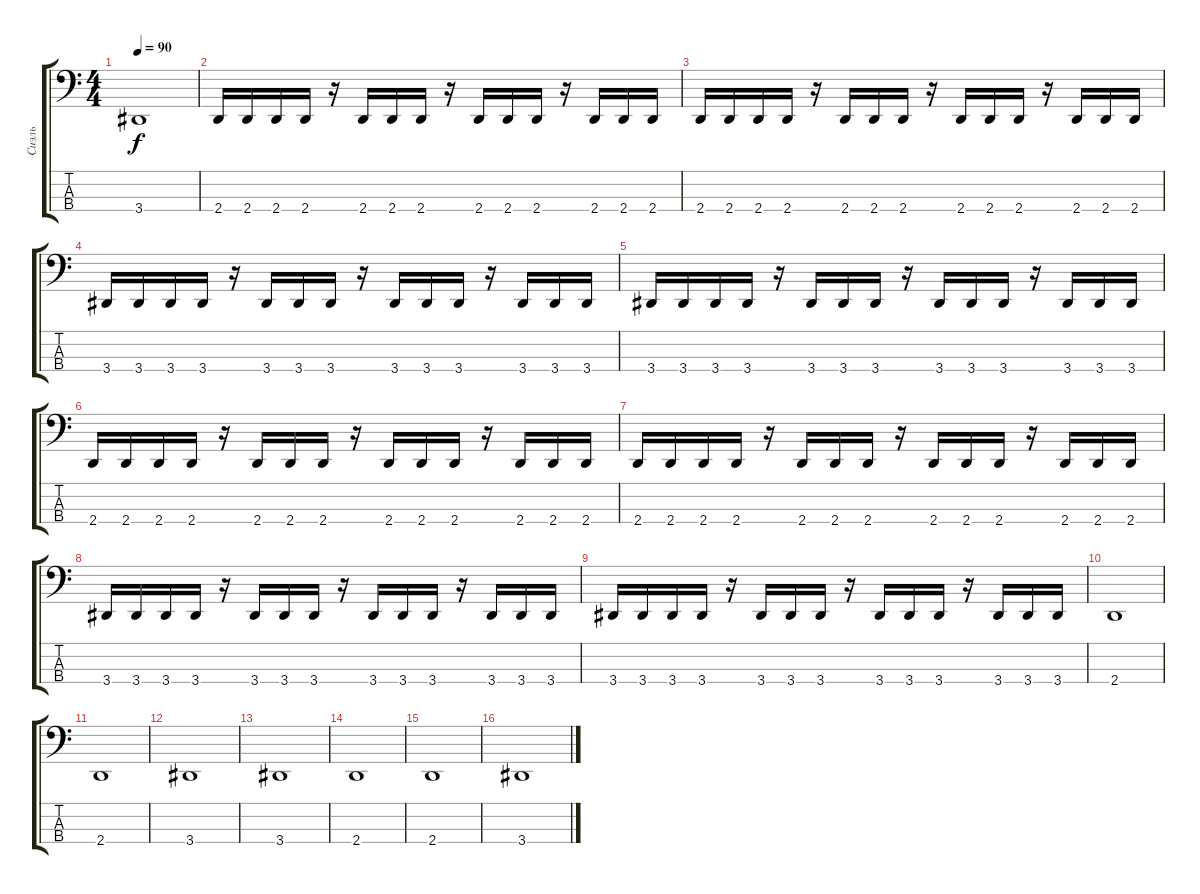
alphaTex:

\track ("Сиэль" "Сиэль") {instrument electricbassfinger}
\staff {score tabs}
\tuning (F2 C2 G1 C1) {hide}
\ts (4 4)
\tempo 90
\clef f4
\ks c
3.4.1{dy f} |
2.4.16 2.4.16 2.4.16 2.4.16 r.16 2.4.16 2.4.16 2.4.16 r.16 2.4.16 2.4.16 2.4.16 r.16 2.4.16 2.4.16 2.4.16 |
2.4.16 2.4.16 2.4.16 2.4.16 r.16 2.4.16 2.4.16 2.4.16 r.16 2.4.16 2.4.16 2.4.16 r.16 2.4.16 2.4.16 2.4.16 |
3.4.16 3.4.16 3.4.16 3.4.16 r.16 3.4.16 3.4.16 3.4.16 r.16 3.4.16 3.4.16 3.4.16 r.16 3.4.16 3.4.16 3.4.16 |
3.4.16 3.4.16 3.4.16 3.4.16 r.16 3.4.16 3.4.16 3.4.16 r.16 3.4.16 3.4.16 3.4.16 r.16 3.4.16 3.4.16 3.4.16 |
2.4.16 2.4.16 2.4.16 2.4.16 r.16 2.4.16 2.4.16 2.4.16 r.16 2.4.16 2.4.16 2.4.16 r.16 2.4.16 2.4.16 2.4.16 |
2.4.16 2.4.16 2.4.16 2.4.16 r.16 2.4.16 2.4.16 2.4.16 r.16 2.4.16 2.4.16 2.4.16 r.16 2.4.16 2.4.16 2.4.16 |
3.4.16 3.4.16 3.4.16 3.4.16 r.16 3.4.16 3.4.16 3.4.16 r.16 3.4.16 3.4.16 3.4.16 r.16 3.4.16 3.4.16 3.4.16 |
3.4.16 3.4.16 3.4.16 3.4.16 r.16 3.4.16 3.4.16 3.4.16 r.16 3.4.16 3.4.16 3.4.16 r.16 3.4.16 3.4.16 3.4.16 |
2.4.1 |
2.4.1 |
3.4.1 |
3.4.1 |
2.4.1 |
2.4.1 |
3.4.1
